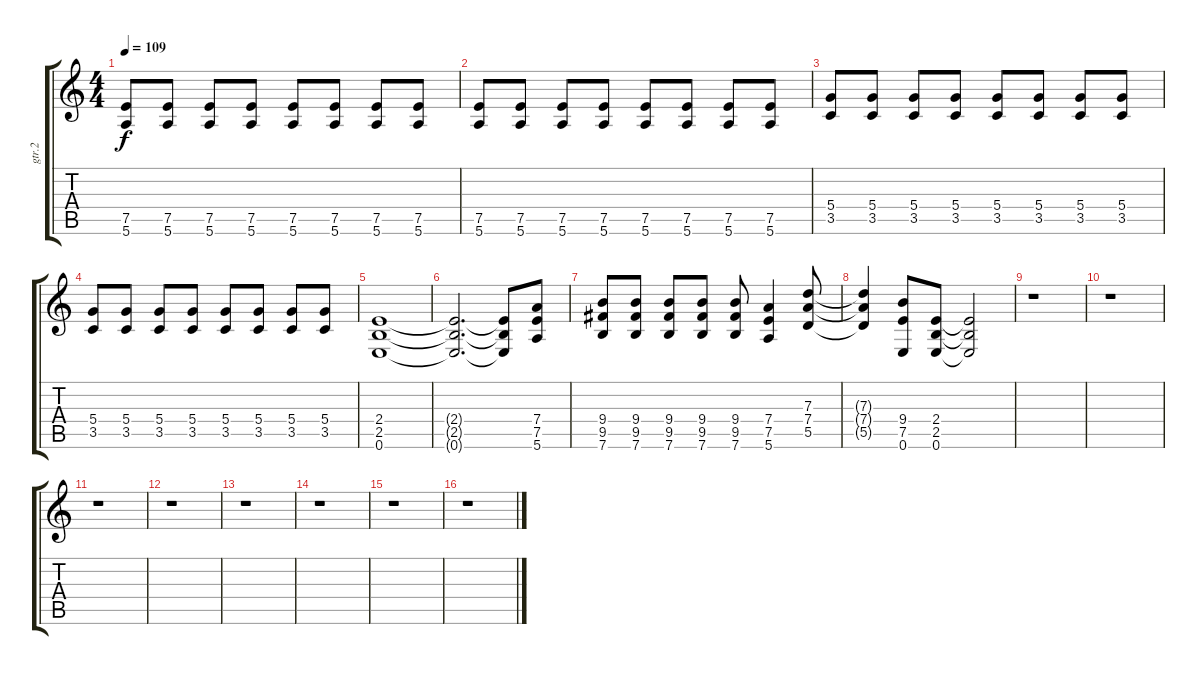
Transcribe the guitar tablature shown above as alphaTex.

\track ("gtr.2" "gtr.2") {instrument overdrivenguitar}
\staff {score tabs}
\tuning (E4 B3 G3 D3 A2 E2) {hide}
\ts (4 4)
\tempo 109
\clef g2
\ks c
(7.5 5.6).8{dy f} (7.5 5.6).8 (7.5 5.6).8 (7.5 5.6).8 (7.5 5.6).8 (7.5 5.6).8 (7.5 5.6).8 (7.5 5.6).8 |
(7.5 5.6).8 (7.5 5.6).8 (7.5 5.6).8 (7.5 5.6).8 (7.5 5.6).8 (7.5 5.6).8 (7.5 5.6).8 (7.5 5.6).8 |
(5.4 3.5).8 (5.4 3.5).8 (5.4 3.5).8 (5.4 3.5).8 (5.4 3.5).8 (5.4 3.5).8 (5.4 3.5).8 (5.4 3.5).8 |
(5.4 3.5).8 (5.4 3.5).8 (5.4 3.5).8 (5.4 3.5).8 (5.4 3.5).8 (5.4 3.5).8 (5.4 3.5).8 (5.4 3.5).8 |
(2.4 2.5 0.6).1 |
(2.4{t} 2.5{t} 0.6{t}).2{d} (2.4{t} 2.5{t} 0.6{t}).8 (7.4 7.5 5.6).8 |
(9.4 9.5 7.6).8 (9.4 9.5 7.6).8 (9.4 9.5 7.6).8 (9.4 9.5 7.6).8 (9.4 9.5 7.6).8 (7.4 7.5 5.6).4 (7.3 7.4 5.5).8 |
(7.3{t} 7.4{t} 5.5{t}).4 (9.4 7.5 0.6).8 (2.4 2.5 0.6).8 (2.4{t} 2.5{t} 0.6{t}).2 |
r.1 |
r.1 |
r.1 |
r.1 |
r.1 |
r.1 |
r.1 |
r.1
